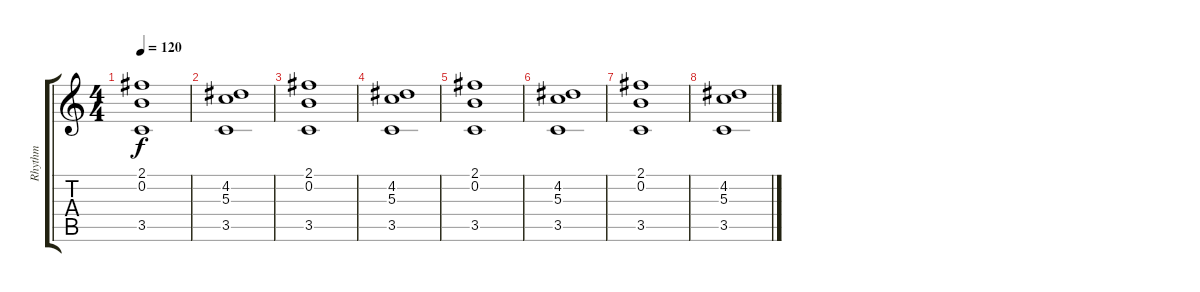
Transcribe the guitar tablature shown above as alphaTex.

\track ("Rhythm" "Rhythm") {instrument electricguitarclean}
\staff {score tabs}
\tuning (E4 B3 G3 D3 A2 E2) {hide}
\ts (4 4)
\tempo 120
\clef g2
\ks c
(2.1 0.2 3.5).1{dy f} |
(4.2 5.3 3.5).1 |
(2.1 0.2 3.5).1 |
(4.2 5.3 3.5).1 |
(2.1 0.2 3.5).1 |
(4.2 5.3 3.5).1 |
(2.1 0.2 3.5).1 |
(4.2 5.3 3.5).1
